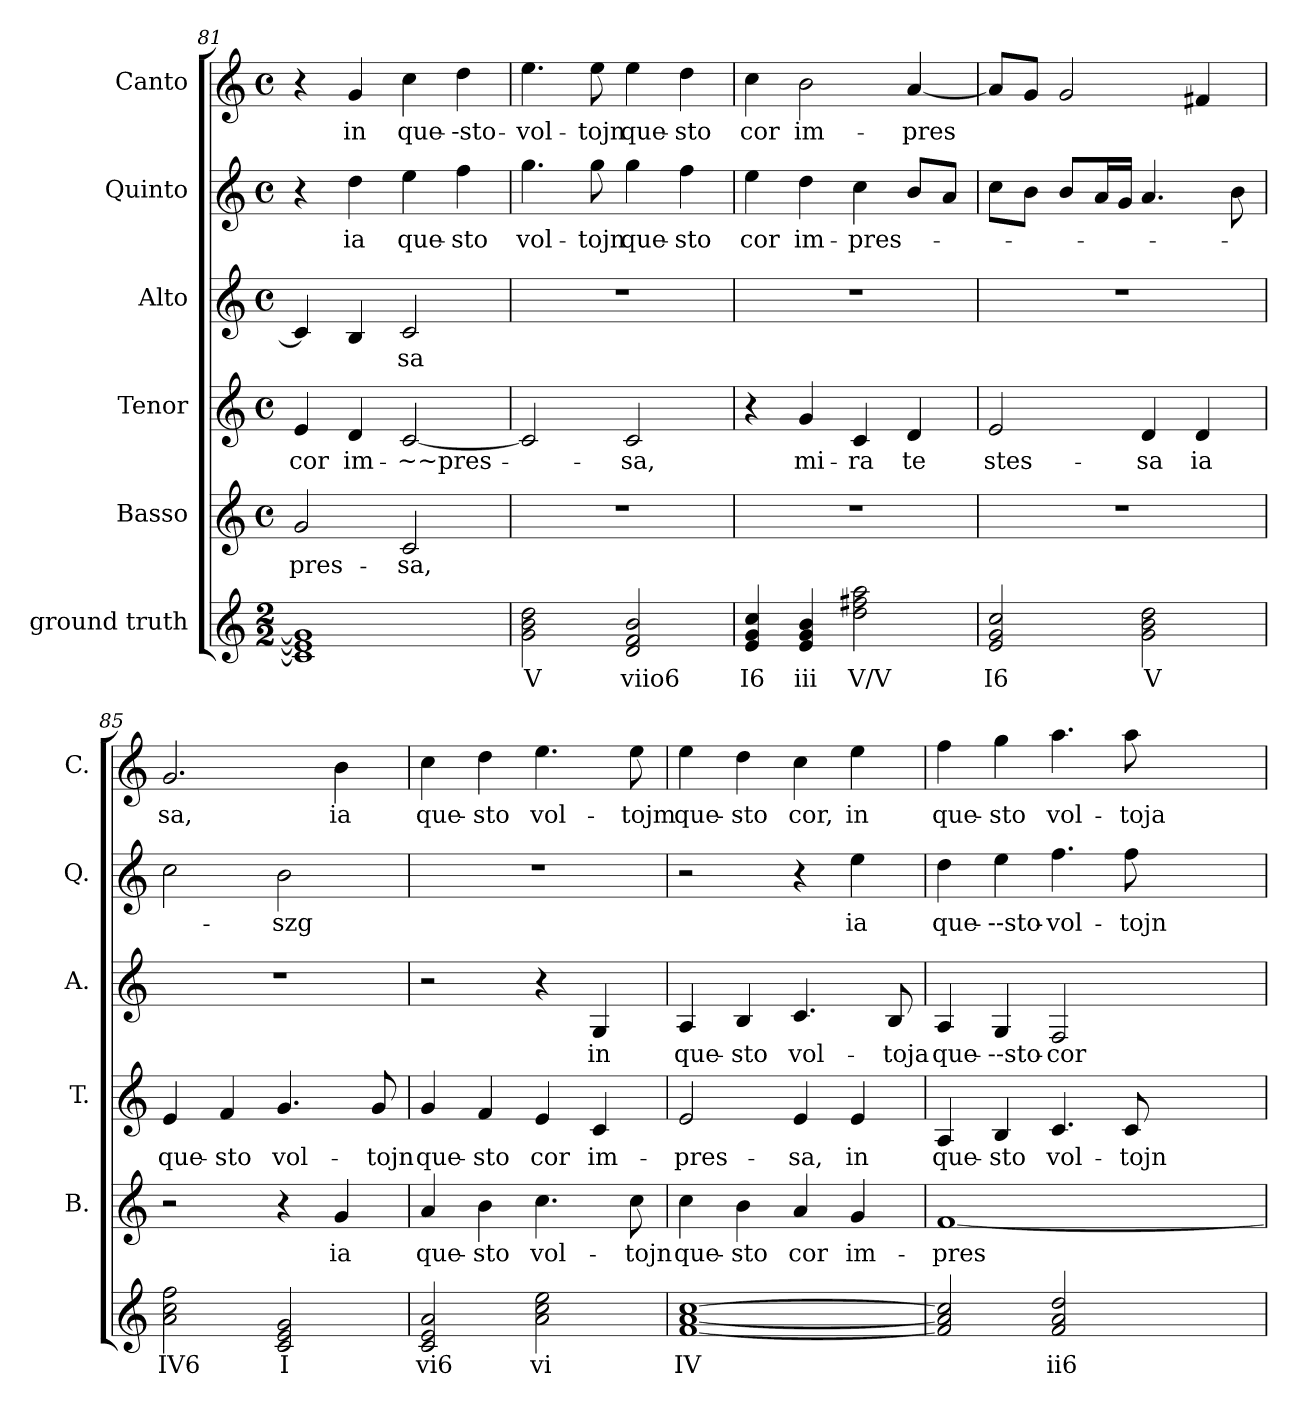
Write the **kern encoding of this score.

**kern	**text	**kern	**text	**kern	**text	**kern	**text	**kern	**text	**kern	**text
*part6	*part6	*part5	*part5	*part4	*part4	*part3	*part3	*part2	*part2	*part1	*part1
*staff6	*staff6	*staff5	*staff5	*staff4	*staff4	*staff3	*staff3	*staff2	*staff2	*staff1	*staff1
*I"ground truth	*	*I"Basso	*	*I"Tenor	*	*I"Alto	*	*I"Quinto	*	*I"Canto	*
*	*	*I'B.	*	*I'T.	*	*I'A.	*	*I'Q.	*	*I'C.	*
!!LO:LB:g=z
*	*	*clefG2	*	*clefG2	*	*clefG2	*	*clefG2	*	*clefG2	*
*k[]	*	*k[]	*	*k[]	*	*k[]	*	*k[]	*	*k[]	*
*M2/2	*	*M4/4	*	*M4/4	*	*M4/4	*	*M4/4	*	*M4/4	*
*	*	*met(c)	*	*met(c)	*	*met(c)	*	*met(c)	*	*met(c)	*
=81	=81	=81	=81	=81	=81	=81	=81	=81	=81	=81	=81
!	!	!	!LO:LY:b	!	!	!	!	!	!	!	!
!	!	!	!	!	!LO:LY:b	!	!	!	!	!	!
1c] 1e] 1g]	.	2g/	-pres-	4e/	-cor	4c/]	.	4r	.	4r	.
!	!	!	!	!	!LO:LY:b	!	!	!	!	!	!
!	!	!	!	!	!	!	!	!	!LO:LY:b	!	!
!	!	!	!	!	!	!	!	!	!	!	!LO:LY:b
.	.	.	.	4d/	-im-	4B/	.	4dd\	-ia	4g/	-in
!	!	!	!LO:LY:b	!	!	!	!	!	!	!	!
!	!	!	!	!	!LO:LY:b	!	!	!	!	!	!
!	!	!	!	!	!	!	!LO:LY:b	!	!	!	!
!	!	!	!	!	!	!	!	!	!LO:LY:b	!	!
!	!	!	!	!	!	!	!	!	!	!	!LO:LY:b
.	.	2c/	-sa,	[2c/	-~~pres-	2c/	-sa	4ee\	-que-	4cc\	-que-
!	!	!	!	!	!	!	!	!	!LO:LY:b	!	!
!	!	!	!	!	!	!	!	!	!	!	!LO:LY:b
.	.	.	.	.	.	.	.	4ff\	-sto	4dd\	--sto-
=82	=82	=82	=82	=82	=82	=82	=82	=82	=82	=82	=82
!	!	!	!	!	!	!	!	!	!LO:LY:b	!	!
!	!	!	!	!	!	!	!	!	!	!	!LO:LY:b
2g 2b 2dd	V	1r	.	2c/]	.	1r	.	4.gg\	-vol-	4.ee\	-vol-
!	!	!	!	!	!	!	!	!	!LO:LY:b	!	!
!	!	!	!	!	!	!	!	!	!	!	!LO:LY:b
.	.	.	.	.	.	.	.	8gg\	-tojn	8ee\	-tojn
!	!	!	!	!	!LO:LY:b	!	!	!	!	!	!
!	!	!	!	!	!	!	!	!	!LO:LY:b	!	!
!	!	!	!	!	!	!	!	!	!	!	!LO:LY:b
2d 2f 2b	viio6	.	.	2c/	-sa,	.	.	4gg\	-que-	4ee\	-que-
!	!	!	!	!	!	!	!	!	!LO:LY:b	!	!
!	!	!	!	!	!	!	!	!	!	!	!LO:LY:b
.	.	.	.	.	.	.	.	4ff\	-sto	4dd\	-sto
=83	=83	=83	=83	=83	=83	=83	=83	=83	=83	=83	=83
!	!	!	!	!	!	!	!	!	!LO:LY:b	!	!
!	!	!	!	!	!	!	!	!	!	!	!LO:LY:b
4e 4g 4cc	I6	1r	.	4r	.	1r	.	4ee\	-cor	4cc\	-cor
!	!	!	!	!	!LO:LY:b	!	!	!	!	!	!
!	!	!	!	!	!	!	!	!	!LO:LY:b	!	!
!	!	!	!	!	!	!	!	!	!	!	!LO:LY:b
4e 4g 4b	iii	.	.	4g/	-mi-	.	.	4dd\	-im-	2b\	-im-
!	!	!	!	!	!LO:LY:b	!	!	!	!	!	!
!	!	!	!	!	!	!	!	!	!LO:LY:b	!	!
2dd 2ff#X 2aa	V/V	.	.	4c/	-ra	.	.	4cc\	-pres-	.	.
!	!	!	!	!	!LO:LY:b	!	!	!	!	!	!
!	!	!	!	!	!	!	!	!	!	!	!LO:LY:b
.	.	.	.	4d/	-te	.	.	8b\L	.	[4a/	-pres
.	.	.	.	.	.	.	.	8a/J	.	.	.
=84	=84	=84	=84	=84	=84	=84	=84	=84	=84	=84	=84
!	!	!	!	!	!LO:LY:b	!	!	!	!	!	!
2e 2g 2cc	I6	1r	.	2e/	-stes-	1r	.	8cc\L	.	8a/L]	.
.	.	.	.	.	.	.	.	8b\J	.	8g/J	.
.	.	.	.	.	.	.	.	8b\L	.	2g/	.
.	.	.	.	.	.	.	.	16a/L	.	.	.
.	.	.	.	.	.	.	.	16g/JJ	.	.	.
!	!	!	!	!	!LO:LY:b	!	!	!	!	!	!
2g 2b 2dd	V	.	.	4d/	-sa	.	.	4.a/	.	.	.
!	!	!	!	!	!LO:LY:b	!	!	!	!	!	!
.	.	.	.	4d/	-ia	.	.	.	.	4f#X/	.
.	.	.	.	.	.	.	.	8b\	.	.	.
=85	=85	=85	=85	=85	=85	=85	=85	=85	=85	=85	=85
!	!	!	!	!	!LO:LY:b	!	!	!	!	!	!
!	!	!	!	!	!	!	!	!	!	!	!LO:LY:b
2a 2cc 2ff	IV6	2r	.	4e/	-que-	1r	.	2cc\	.	2.g/	-sa,
!	!	!	!	!	!LO:LY:b	!	!	!	!	!	!
.	.	.	.	4f/	-sto	.	.	.	.	.	.
!	!	!	!	!	!LO:LY:b	!	!	!	!	!	!
!	!	!	!	!	!	!	!	!	!LO:LY:b	!	!
2c 2e 2g	I	4r	.	4.g/	-vol-	.	.	2b\	-szg	.	.
!	!	!	!LO:LY:b	!	!	!	!	!	!	!	!
!	!	!	!	!	!	!	!	!	!	!	!LO:LY:b
.	.	4g/	-ia	.	.	.	.	.	.	4b\	-ia
!	!	!	!	!	!LO:LY:b	!	!	!	!	!	!
.	.	.	.	8g/	-tojn	.	.	.	.	.	.
=86	=86	=86	=86	=86	=86	=86	=86	=86	=86	=86	=86
!	!	!	!LO:LY:b	!	!	!	!	!	!	!	!
!	!	!	!	!	!LO:LY:b	!	!	!	!	!	!
!	!	!	!	!	!	!	!	!	!	!	!LO:LY:b
2c 2e 2a	vi6	4a/	-que-	4g/	-que-	2r	.	1r	.	4cc\	-que-
!	!	!	!LO:LY:b	!	!	!	!	!	!	!	!
!	!	!	!	!	!LO:LY:b	!	!	!	!	!	!
!	!	!	!	!	!	!	!	!	!	!	!LO:LY:b
.	.	4b\	-sto	4f/	-sto	.	.	.	.	4dd\	-sto
!	!	!	!LO:LY:b	!	!	!	!	!	!	!	!
!	!	!	!	!	!LO:LY:b	!	!	!	!	!	!
!	!	!	!	!	!	!	!	!	!	!	!LO:LY:b
2a 2cc 2ee	vi	4.cc\	-vol-	4e/	-cor	4r	.	.	.	4.ee\	-vol-
!	!	!	!	!	!LO:LY:b	!	!	!	!	!	!
!	!	!	!	!	!	!	!LO:LY:b	!	!	!	!
.	.	.	.	4c/	-im-	4G/	-in	.	.	.	.
!	!	!	!LO:LY:b	!	!	!	!	!	!	!	!
!	!	!	!	!	!	!	!	!	!	!	!LO:LY:b
.	.	8cc\	-tojn	.	.	.	.	.	.	8ee\	-tojm
!!LO:PB:g=z
=87	=87	=87	=87	=87	=87	=87	=87	=87	=87	=87	=87
!	!	!	!LO:LY:b	!	!	!	!	!	!	!	!
!	!	!	!	!	!LO:LY:b	!	!	!	!	!	!
!	!	!	!	!	!	!	!LO:LY:b	!	!	!	!
!	!	!	!	!	!	!	!	!	!	!	!LO:LY:b
[1f [1a [1cc	IV	4cc\	-que-	2e/	-pres-	4A/	-que-	2r	.	4ee\	-que-
!	!	!	!LO:LY:b	!	!	!	!	!	!	!	!
!	!	!	!	!	!	!	!LO:LY:b	!	!	!	!
!	!	!	!	!	!	!	!	!	!	!	!LO:LY:b
.	.	4b\	-sto	.	.	4B/	-sto	.	.	4dd\	-sto
!	!	!	!LO:LY:b	!	!	!	!	!	!	!	!
!	!	!	!	!	!LO:LY:b	!	!	!	!	!	!
!	!	!	!	!	!	!	!LO:LY:b	!	!	!	!
!	!	!	!	!	!	!	!	!	!	!	!LO:LY:b
.	.	4a/	-cor	4e/	-sa,	4.c/	-vol-	4r	.	4cc\	-cor,
!	!	!	!LO:LY:b	!	!	!	!	!	!	!	!
!	!	!	!	!	!LO:LY:b	!	!	!	!	!	!
!	!	!	!	!	!	!	!	!	!LO:LY:b	!	!
!	!	!	!	!	!	!	!	!	!	!	!LO:LY:b
.	.	4g/	-im-	4e/	-in	.	.	4ee\	-ia	4ee\	-in
!	!	!	!	!	!	!	!LO:LY:b	!	!	!	!
.	.	.	.	.	.	8B/	-toja	.	.	.	.
=88	=88	=88	=88	=88	=88	=88	=88	=88	=88	=88	=88
!	!	!	!LO:LY:b	!	!	!	!	!	!	!	!
!	!	!	!	!	!LO:LY:b	!	!	!	!	!	!
!	!	!	!	!	!	!	!LO:LY:b	!	!	!	!
!	!	!	!	!	!	!	!	!	!LO:LY:b	!	!
!	!	!	!	!	!	!	!	!	!	!	!LO:LY:b
2f] 2a] 2cc]	.	[1f	-pres-	4A/	-que-	4A/	-que-	4dd\	-que-	4ff\	-que-
!	!	!	!	!	!LO:LY:b	!	!	!	!	!	!
!	!	!	!	!	!	!	!LO:LY:b	!	!	!	!
!	!	!	!	!	!	!	!	!	!LO:LY:b	!	!
!	!	!	!	!	!	!	!	!	!	!	!LO:LY:b
.	.	.	.	4B/	-sto	4G/	---sto-	4ee\	---sto-	4gg\	-sto
!	!	!	!	!	!LO:LY:b	!	!	!	!	!	!
!	!	!	!	!	!	!	!LO:LY:b	!	!	!	!
!	!	!	!	!	!	!	!	!	!LO:LY:b	!	!
!	!	!	!	!	!	!	!	!	!	!	!LO:LY:b
2f 2a 2dd	ii6	.	.	4.c/	-vol-	2F/	-cor	4.ff\	-vol-	4.aa\	-vol-
!	!	!	!	!	!LO:LY:b	!	!	!	!	!	!
!	!	!	!	!	!	!	!	!	!LO:LY:b	!	!
!	!	!	!	!	!	!	!	!	!	!	!LO:LY:b
.	.	.	.	8c/	-tojn	.	.	8ff\	-tojn	8aa\	-toja
=	=	=	=	=	=	=	=	=	=	=	=
*-	*-	*-	*-	*-	*-	*-	*-	*-	*-	*-	*-
